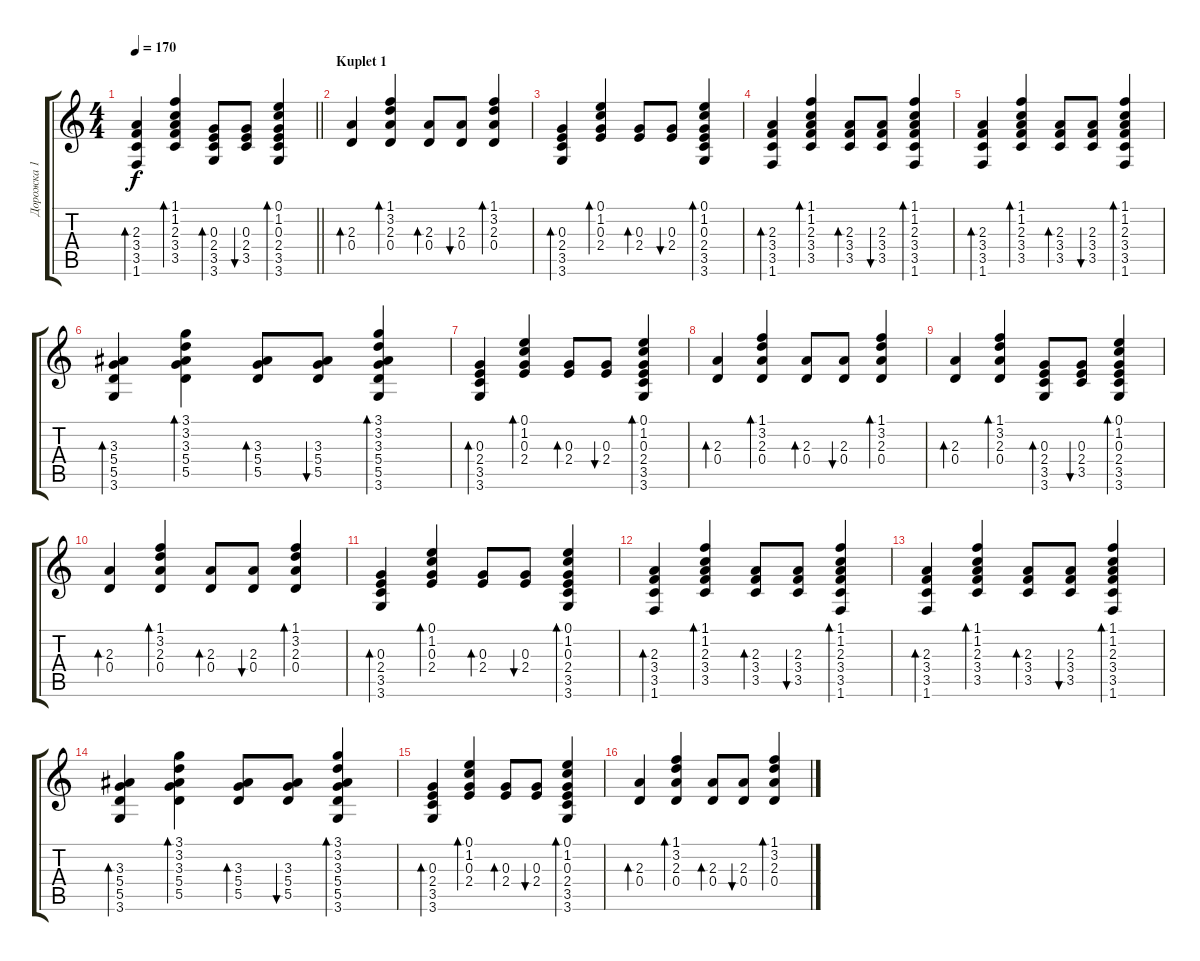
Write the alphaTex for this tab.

\track ("Дорожка 1" "Дорожка 1") {instrument acousticguitarsteel}
\staff {score tabs}
\tuning (E4 B3 G3 D3 A2 E2) {hide}
\ts (4 4)
\tempo 170
\clef g2
\barLineRight lightlight
\ks c
(2.3 3.4 3.5 1.6).4{bd 60 dy f} (1.1 1.2 2.3 3.4 3.5).4{bd 60} (0.3 2.4 3.5 3.6).8{bd 60} (0.3 2.4 3.5).8{bu 60} (0.1 1.2 0.3 2.4 3.5 3.6).4{bd 60} |
\section ("" "Kuplet 1")
(2.3 0.4).4{bd 60} (1.1 3.2 2.3 0.4).4{bd 60} (2.3 0.4).8{bd 60} (2.3 0.4).8{bu 60} (1.1 3.2 2.3 0.4).4{bd 60} |
(0.3 2.4 3.5 3.6).4{bd 60} (0.1 1.2 0.3 2.4).4{bd 60} (0.3 2.4).8{bd 60} (0.3 2.4).8{bu 60} (0.1 1.2 0.3 2.4 3.5 3.6).4{bd 60} |
(2.3 3.4 3.5 1.6).4{bd 60} (1.1 1.2 2.3 3.4 3.5).4{bd 60} (2.3 3.4 3.5).8{bd 60} (2.3 3.4 3.5).8{bu 60} (1.1 1.2 2.3 3.4 3.5 1.6).4{bd 60} |
(2.3 3.4 3.5 1.6).4{bd 60} (1.1 1.2 2.3 3.4 3.5).4{bd 60} (2.3 3.4 3.5).8{bd 60} (2.3 3.4 3.5).8{bu 60} (1.1 1.2 2.3 3.4 3.5 1.6).4{bd 60} |
(3.3 5.4 5.5 3.6).4{bd 60} (3.1 3.2 3.3 5.4 5.5).4{bd 60} (3.3 5.4 5.5).8{bd 60} (3.3 5.4 5.5).8{bu 60} (3.1 3.2 3.3 5.4 5.5 3.6).4{bd 60} |
(0.3 2.4 3.5 3.6).4{bd 60} (0.1 1.2 0.3 2.4).4{bd 60} (0.3 2.4).8{bd 60} (0.3 2.4).8{bu 60} (0.1 1.2 0.3 2.4 3.5 3.6).4{bd 60} |
(2.3 0.4).4{bd 60} (1.1 3.2 2.3 0.4).4{bd 60} (2.3 0.4).8{bd 60} (2.3 0.4).8{bu 60} (1.1 3.2 2.3 0.4).4{bd 60} |
(2.3 0.4).4{bd 60} (1.1 3.2 2.3 0.4).4{bd 60} (0.3 2.4 3.5 3.6).8{bd 60} (0.3 2.4 3.5).8{bu 60} (0.1 1.2 0.3 2.4 3.5 3.6).4{bd 60} |
(2.3 0.4).4{bd 60} (1.1 3.2 2.3 0.4).4{bd 60} (2.3 0.4).8{bd 60} (2.3 0.4).8{bu 60} (1.1 3.2 2.3 0.4).4{bd 60} |
(0.3 2.4 3.5 3.6).4{bd 60} (0.1 1.2 0.3 2.4).4{bd 60} (0.3 2.4).8{bd 60} (0.3 2.4).8{bu 60} (0.1 1.2 0.3 2.4 3.5 3.6).4{bd 60} |
(2.3 3.4 3.5 1.6).4{bd 60} (1.1 1.2 2.3 3.4 3.5).4{bd 60} (2.3 3.4 3.5).8{bd 60} (2.3 3.4 3.5).8{bu 60} (1.1 1.2 2.3 3.4 3.5 1.6).4{bd 60} |
(2.3 3.4 3.5 1.6).4{bd 60} (1.1 1.2 2.3 3.4 3.5).4{bd 60} (2.3 3.4 3.5).8{bd 60} (2.3 3.4 3.5).8{bu 60} (1.1 1.2 2.3 3.4 3.5 1.6).4{bd 60} |
(3.3 5.4 5.5 3.6).4{bd 60} (3.1 3.2 3.3 5.4 5.5).4{bd 60} (3.3 5.4 5.5).8{bd 60} (3.3 5.4 5.5).8{bu 60} (3.1 3.2 3.3 5.4 5.5 3.6).4{bd 60} |
(0.3 2.4 3.5 3.6).4{bd 60} (0.1 1.2 0.3 2.4).4{bd 60} (0.3 2.4).8{bd 60} (0.3 2.4).8{bu 60} (0.1 1.2 0.3 2.4 3.5 3.6).4{bd 60} |
(2.3 0.4).4{bd 60} (1.1 3.2 2.3 0.4).4{bd 60} (2.3 0.4).8{bd 60} (2.3 0.4).8{bu 60} (1.1 3.2 2.3 0.4).4{bd 60}
